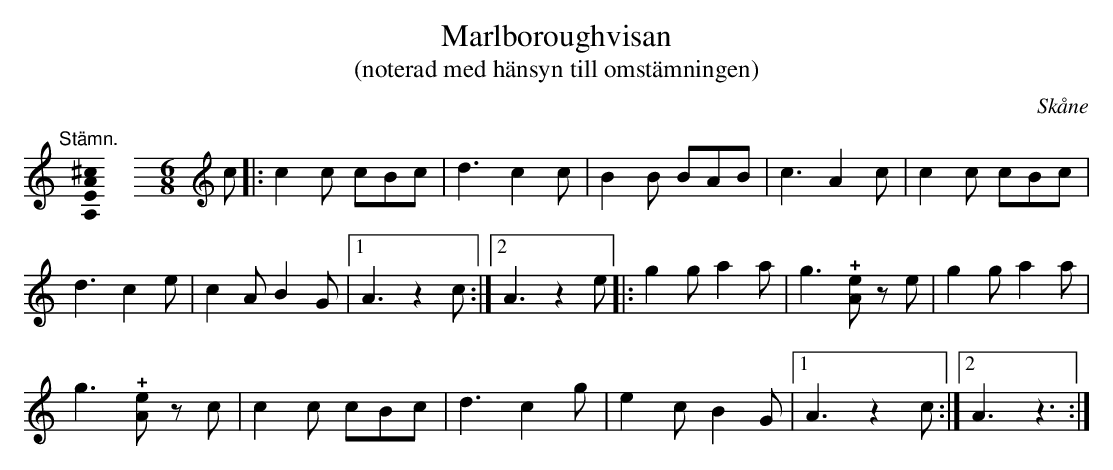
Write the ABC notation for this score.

X:1
T:Marlboroughvisan
T:(noterad med hänsyn till omstämningen)
O:Skåne
U:o=+open+
M:none
K:C
"@-20,30 Stämn."[A,EA^c]0 \
[M:6/8]\
[K:C clef=treble]\
c |: c2 c cBc | d3 c2 c | B2 B BAB | c3 A2 c | c2 c cBc |
d3 c2 e | c2 A B2 G |1 A3 z2 c :|2 A3 z2 e |: g2 g a2 a | g3 !+![eA]z e | g2 g a2 a |
g3 !+![eA]z c | c2 c cBc | d3 c2 g | e2 c B2 G |1 A3 z2 c :|2 A3 z3 :|
